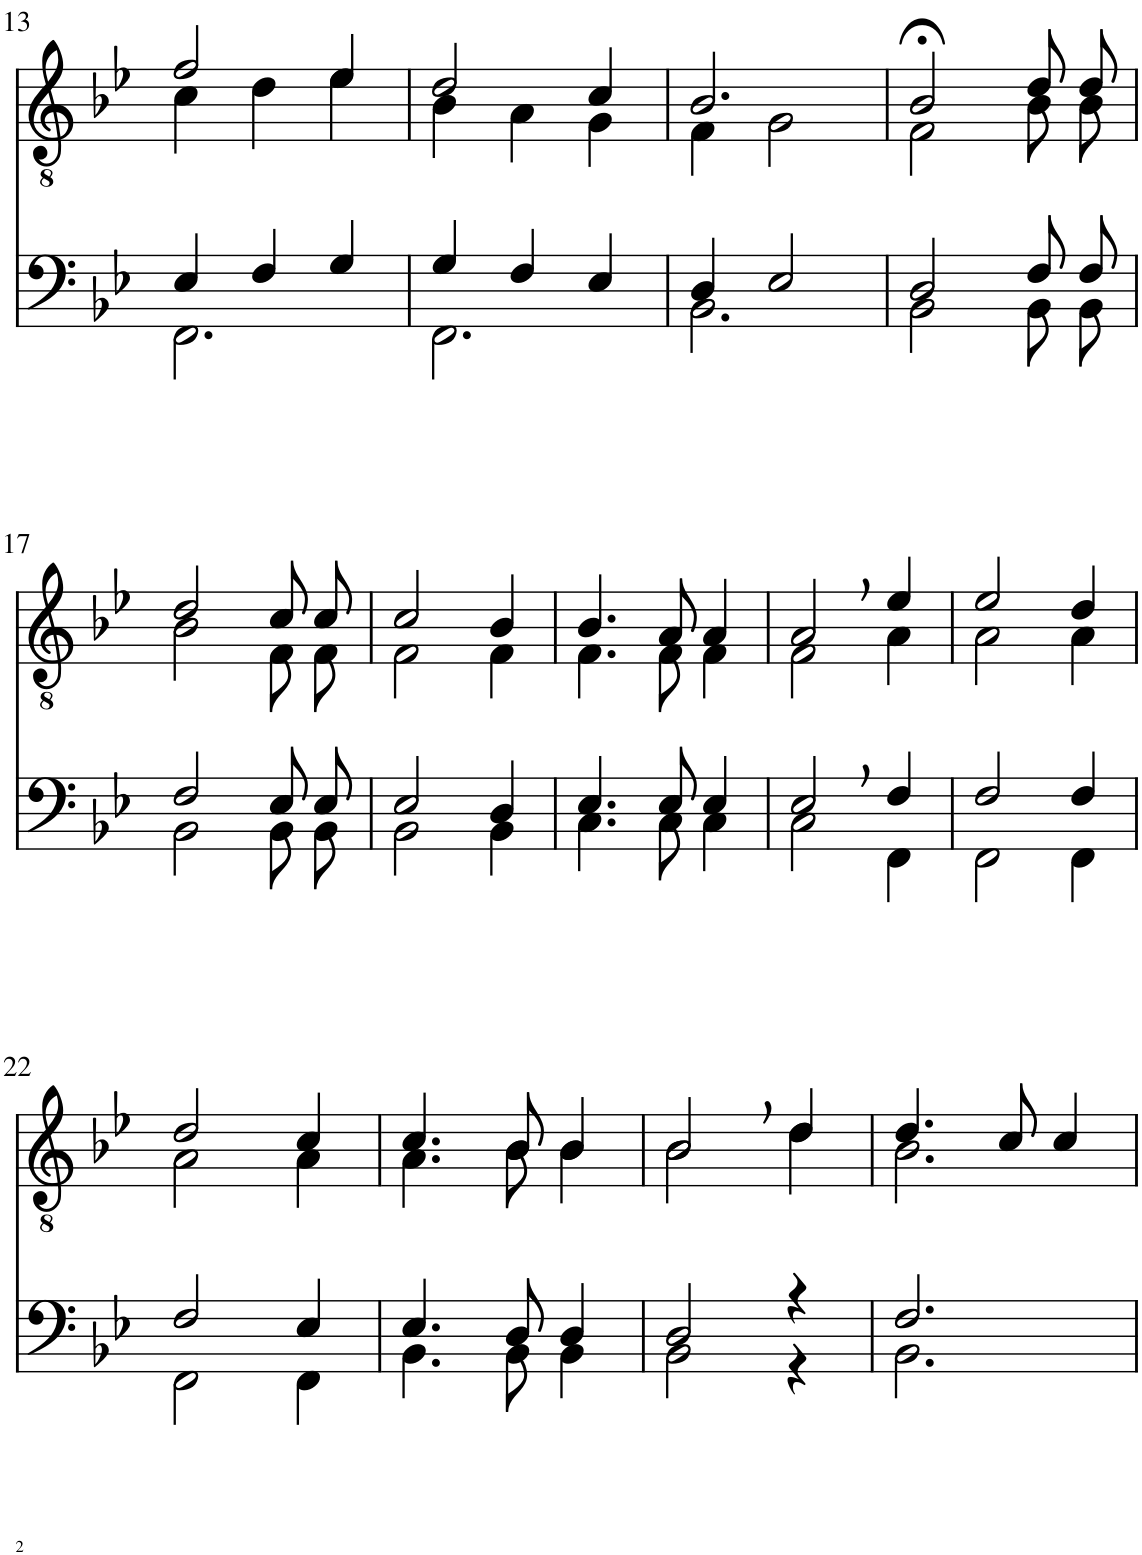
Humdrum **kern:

**kern	**kern
*part2	*part1
*staff2	*staff1
*I"Bass	*I"Tenor
!!LO:PB:g=z
*clefF4	*clefGv2
*k[b-e-]	*k[b-e-]
*M3/4	*M3/4
=13	=13
*^	*^
4E-/	2.FF\	2f/	4c\
4F/	.	.	4d\
4G/	.	4e-/	4e-\
=14	=14	=14	=14
4G/	2.FF\	2d/	4B-\
4F/	.	.	4A\
4E-/	.	4c/	4G\
=15	=15	=15	=15
4D/	2.BB-\	2.B-/	4F\
2E-/	.	.	2G\
=16	=16	=16	=16
2D/	2BB-\	2B-;</	2F\
8F/L	8BB-\L	8d/L	8B-\L
8F/J	8BB-\J	8d/J	8B-\J
!!LO:LB:g=z	!!
=17	=17	=17	=17
2F/	2BB-\	2d/	2B-\
8E-/L	8BB-\L	8c/L	8F\L
8E-/J	8BB-\J	8c/J	8F\J
=18	=18	=18	=18
2E-/	2BB-\	2c/	2F\
4D/	4BB-\	4B-/	4F\
=19	=19	=19	=19
4.E-/	4.C\	4.B-/	4.F\
8E-/	8C\	8A/	8F\
4E-/	4C\	4A/	4F\
=20	=20	=20	=20
2E-,/	2C\	2A,/	2F\
4F/	4FF\	4e-/	4A\
=21	=21	=21	=21
2F/	2FF\	2e-/	2A\
4F/	4FF\	4d/	4A\
!!LO:LB:g=z	!!
=22	=22	=22	=22
2F/	2FF\	2d/	2A\
4E-/	4FF\	4c/	4A\
=23	=23	=23	=23
4.E-/	4.BB-\	4.c/	4.A\
8D/	8BB-\	8B-/	8B-\
4D/	4BB-\	4B-/	4B-\
=24	=24	=24	=24
2D/	2BB-\	2B-,/	2B-\
4r	4r	4d/	4d\
=25	=25	=25	=25
2.F/	2.BB-\	4.d/	2.B-\
.	.	8c/	.
.	.	4c/	.
*v	*v	*	*
*	*v	*v
=	=
*-	*-
